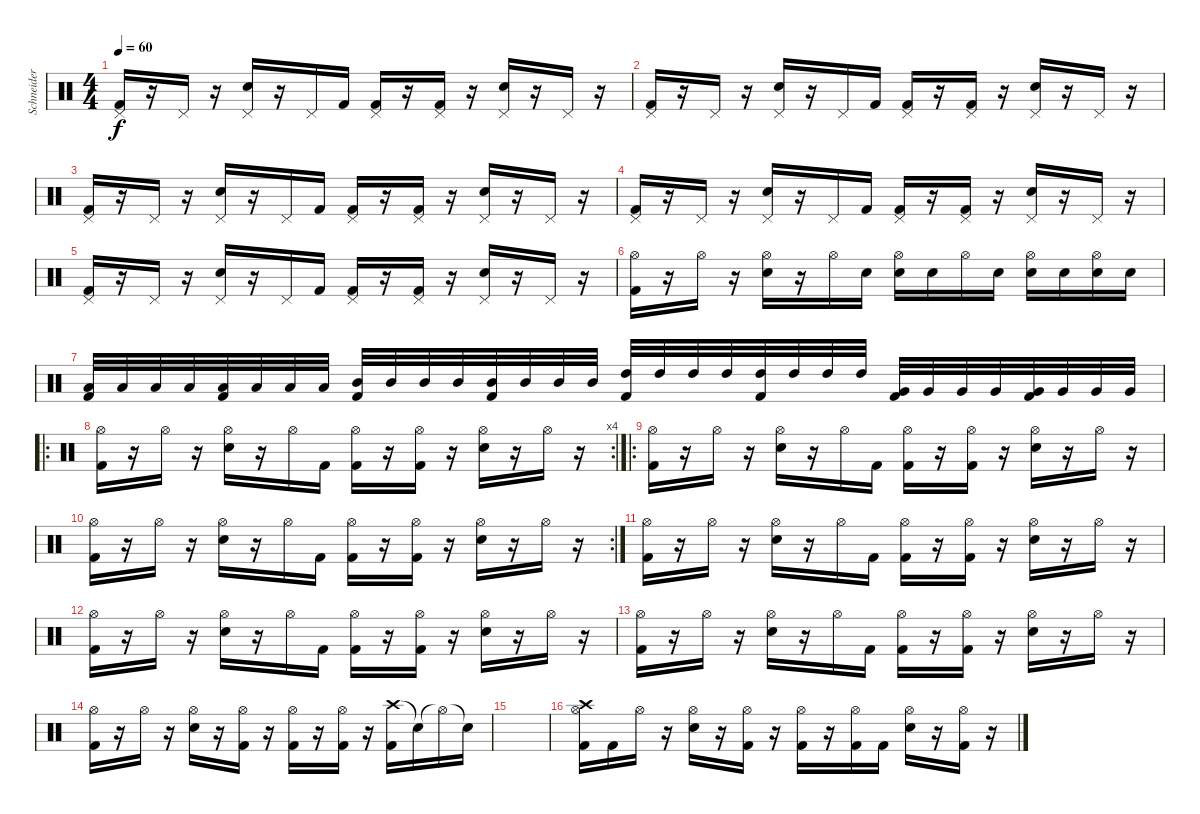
\track ("Schneider" "Schneider") {instrument percussion}
\staff {score}
\articulation defaults
\ts (4 4)
\tempo 60
\clef neutral
\ks c
("Pedal Hi-Hat (hit)" "Kick (hit) 2").16{dy f} r.16 "Pedal Hi-Hat (hit)".16 r.16 ("Pedal Hi-Hat (hit)" "Snare (hit) 2").16 r.16 "Pedal Hi-Hat (hit)".16 "Kick (hit) 2".16 ("Pedal Hi-Hat (hit)" "Kick (hit) 2").16 r.16 ("Pedal Hi-Hat (hit)" "Kick (hit) 2").16 r.16 ("Pedal Hi-Hat (hit)" "Snare (hit) 2").16 r.16 "Pedal Hi-Hat (hit)".16 r.16 |
("Pedal Hi-Hat (hit)" "Kick (hit) 2").16 r.16 "Pedal Hi-Hat (hit)".16 r.16 ("Pedal Hi-Hat (hit)" "Snare (hit) 2").16 r.16 "Pedal Hi-Hat (hit)".16 "Kick (hit) 2".16 ("Pedal Hi-Hat (hit)" "Kick (hit) 2").16 r.16 ("Pedal Hi-Hat (hit)" "Kick (hit) 2").16 r.16 ("Pedal Hi-Hat (hit)" "Snare (hit) 2").16 r.16 "Pedal Hi-Hat (hit)".16 r.16 |
("Pedal Hi-Hat (hit)" "Kick (hit) 2").16 r.16 "Pedal Hi-Hat (hit)".16 r.16 ("Pedal Hi-Hat (hit)" "Snare (hit) 2").16 r.16 "Pedal Hi-Hat (hit)".16 "Kick (hit) 2".16 ("Pedal Hi-Hat (hit)" "Kick (hit) 2").16 r.16 ("Pedal Hi-Hat (hit)" "Kick (hit) 2").16 r.16 ("Pedal Hi-Hat (hit)" "Snare (hit) 2").16 r.16 "Pedal Hi-Hat (hit)".16 r.16 |
("Pedal Hi-Hat (hit)" "Kick (hit) 2").16 r.16 "Pedal Hi-Hat (hit)".16 r.16 ("Pedal Hi-Hat (hit)" "Snare (hit) 2").16 r.16 "Pedal Hi-Hat (hit)".16 "Kick (hit) 2".16 ("Pedal Hi-Hat (hit)" "Kick (hit) 2").16 r.16 ("Pedal Hi-Hat (hit)" "Kick (hit) 2").16 r.16 ("Pedal Hi-Hat (hit)" "Snare (hit) 2").16 r.16 "Pedal Hi-Hat (hit)".16 r.16 |
("Pedal Hi-Hat (hit)" "Kick (hit) 2").16 r.16 "Pedal Hi-Hat (hit)".16 r.16 ("Pedal Hi-Hat (hit)" "Snare (hit) 2").16 r.16 "Pedal Hi-Hat (hit)".16 "Kick (hit) 2".16 ("Pedal Hi-Hat (hit)" "Kick (hit) 2").16 r.16 ("Pedal Hi-Hat (hit)" "Kick (hit) 2").16 r.16 ("Pedal Hi-Hat (hit)" "Snare (hit) 2").16 r.16 "Pedal Hi-Hat (hit)".16 r.16 |
("Hi-Hat (open)" "Kick (hit) 2").16 r.16 "Hi-Hat (open)".16 r.16 ("Hi-Hat (open)" "Snare (hit) 2").16 r.16 "Hi-Hat (open)".16 "Snare (hit) 2".16 ("Hi-Hat (open)" "Snare (hit) 2").16 "Snare (hit) 2".16 "Hi-Hat (open)".16 "Snare (hit) 2".16 ("Hi-Hat (open)" "Snare (hit) 2").16 "Snare (hit) 2".16 ("Hi-Hat (open)" "Snare (hit) 2").16 "Snare (hit) 2".16 |
("Low Tom (hit)" "Kick (hit) 2").32{balance 0} "Low Tom (hit)".32{balance 16} "Low Tom (hit)".32 "Low Tom (hit)".32 ("Low Tom (hit)" "Kick (hit) 2").32 "Low Tom (hit)".32 "Low Tom (hit)".32 "Low Tom (hit)".32 ("Mid Tom (hit)" "Kick (hit) 2").32 "Mid Tom (hit)".32 "Mid Tom (hit)".32 "Mid Tom (hit)".32 ("Mid Tom (hit)" "Kick (hit) 2").32 "Mid Tom (hit)".32 "Mid Tom (hit)".32 "Mid Tom (hit)".32 ("High Tom (hit)" "Kick (hit) 2").32 "High Tom (hit)".32 "High Tom (hit)".32 "High Tom (hit)".32 ("High Tom (hit)" "Kick (hit) 2").32 "High Tom (hit)".32 "High Tom (hit)".32 "High Tom (hit)".32 ("Very Low Tom (hit)" "Kick (hit) 2").32 "Very Low Tom (hit)".32 "Very Low Tom (hit)".32 "Very Low Tom (hit)".32 ("Very Low Tom (hit)" "Kick (hit) 2").32 "Very Low Tom (hit)".32 "Very Low Tom (hit)".32 "Very Low Tom (hit)".32 |
\ro
\rc 4
("Hi-Hat (open)" "Kick (hit) 2").16{balance 8} r.16 "Hi-Hat (open)".16 r.16 ("Hi-Hat (open)" "Snare (hit) 2").16 r.16 "Hi-Hat (open)".16 "Kick (hit) 2".16 ("Hi-Hat (open)" "Kick (hit) 2").16 r.16 ("Hi-Hat (open)" "Kick (hit) 2").16 r.16 ("Hi-Hat (open)" "Snare (hit) 2").16 r.16 "Hi-Hat (open)".16 r.16 |
\ro
("Hi-Hat (open)" "Kick (hit) 2").16 r.16 "Hi-Hat (open)".16 r.16 ("Hi-Hat (open)" "Snare (hit) 2").16 r.16 "Hi-Hat (open)".16 "Kick (hit) 2".16 ("Hi-Hat (open)" "Kick (hit) 2").16 r.16 ("Hi-Hat (open)" "Kick (hit) 2").16 r.16 ("Hi-Hat (open)" "Snare (hit) 2").16 r.16 "Hi-Hat (open)".16 r.16 |
\rc 2
("Hi-Hat (open)" "Kick (hit) 2").16 r.16 "Hi-Hat (open)".16 r.16 ("Hi-Hat (open)" "Snare (hit) 2").16 r.16 "Hi-Hat (open)".16 "Kick (hit) 2".16 ("Hi-Hat (open)" "Kick (hit) 2").16 r.16 ("Hi-Hat (open)" "Kick (hit) 2").16 r.16 ("Hi-Hat (open)" "Snare (hit) 2").16 r.16 "Hi-Hat (open)".16 r.16 |
("Hi-Hat (open)" "Kick (hit) 2").16 r.16 "Hi-Hat (open)".16 r.16 ("Hi-Hat (open)" "Snare (hit) 2").16 r.16 "Hi-Hat (open)".16 "Kick (hit) 2".16 ("Hi-Hat (open)" "Kick (hit) 2").16 r.16 ("Hi-Hat (open)" "Kick (hit) 2").16 r.16 ("Hi-Hat (open)" "Snare (hit) 2").16 r.16 "Hi-Hat (open)".16 r.16 |
("Hi-Hat (open)" "Kick (hit) 2").16 r.16 "Hi-Hat (open)".16 r.16 ("Hi-Hat (open)" "Snare (hit) 2").16 r.16 "Hi-Hat (open)".16 "Kick (hit) 2".16 ("Hi-Hat (open)" "Kick (hit) 2").16 r.16 ("Hi-Hat (open)" "Kick (hit) 2").16 r.16 ("Hi-Hat (open)" "Snare (hit) 2").16 r.16 "Hi-Hat (open)".16 r.16 |
("Hi-Hat (open)" "Kick (hit) 2").16 r.16 "Hi-Hat (open)".16 r.16 ("Hi-Hat (open)" "Snare (hit) 2").16 r.16 "Hi-Hat (open)".16 "Kick (hit) 2".16 ("Hi-Hat (open)" "Kick (hit) 2").16 r.16 ("Hi-Hat (open)" "Kick (hit) 2").16 r.16 ("Hi-Hat (open)" "Snare (hit) 2").16 r.16 "Hi-Hat (open)".16 r.16 |
("Hi-Hat (open)" "Kick (hit) 2").16 r.16 "Hi-Hat (open)".16 r.16 ("Hi-Hat (open)" "Snare (hit) 2").16 r.16 ("Hi-Hat (open)" "Kick (hit) 2").16 r.16 ("Hi-Hat (open)" "Kick (hit) 2").16 r.16 ("Hi-Hat (open)" "Kick (hit) 2").16 r.16 ("Crash high (hit)" "Kick (hit) 2").16 "Snare (hit)"{t}.16 "Hi-Hat (open)"{t}.16 "Snare (hit)"{t}.16 |
|
("Crash high (hit)" "Hi-Hat (open)" "Kick (hit) 2").16 "Kick (hit) 2".16 "Hi-Hat (open)".16 r.16 ("Hi-Hat (open)" "Snare (hit) 2").16 r.16 ("Hi-Hat (open)" "Kick (hit) 2").16 r.16 ("Hi-Hat (open)" "Kick (hit) 2").16 r.16 ("Hi-Hat (open)" "Kick (hit) 2").16 "Kick (hit) 2".16 ("Hi-Hat (open)" "Snare (hit) 2").16 r.16 ("Hi-Hat (open)" "Kick (hit) 2").16 r.16
